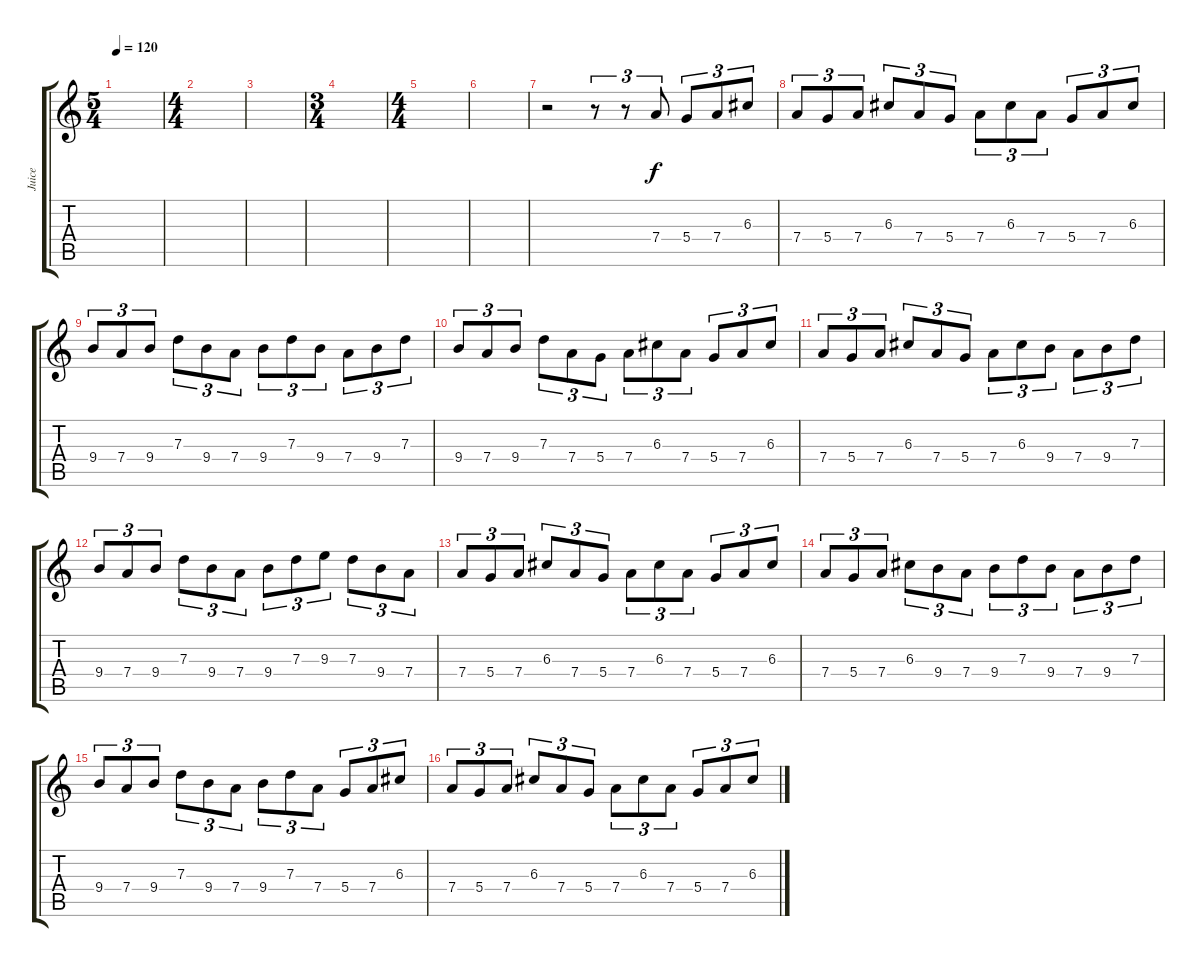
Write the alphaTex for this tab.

\track ("Juice" "Juice") {instrument distortionguitar}
\staff {score tabs}
\tuning (E4 B3 G3 D3 A2 E2) {hide}
\ts (5 4)
\tempo 120
\clef g2
\ks c
|
\ts (4 4)
|
|
\ts (3 4)
|
\ts (4 4)
|
|
r.2 r.8{tu (3 2)} r.8{tu (3 2)} 7.4.8{tu (3 2)} 5.4.8{tu (3 2)} 7.4.8{tu (3 2)} 6.3.8{tu (3 2)} |
7.4.8{tu (3 2)} 5.4.8{tu (3 2)} 7.4.8{tu (3 2)} 6.3.8{tu (3 2)} 7.4.8{tu (3 2)} 5.4.8{tu (3 2)} 7.4.8{tu (3 2)} 6.3.8{tu (3 2)} 7.4.8{tu (3 2)} 5.4.8{tu (3 2)} 7.4.8{tu (3 2)} 6.3.8{tu (3 2)} |
9.4.8{tu (3 2)} 7.4.8{tu (3 2)} 9.4.8{tu (3 2)} 7.3.8{tu (3 2)} 9.4.8{tu (3 2)} 7.4.8{tu (3 2)} 9.4.8{tu (3 2)} 7.3.8{tu (3 2)} 9.4.8{tu (3 2)} 7.4.8{tu (3 2)} 9.4.8{tu (3 2)} 7.3.8{tu (3 2)} |
9.4.8{tu (3 2)} 7.4.8{tu (3 2)} 9.4.8{tu (3 2)} 7.3.8{tu (3 2)} 7.4.8{tu (3 2)} 5.4.8{tu (3 2)} 7.4.8{tu (3 2)} 6.3.8{tu (3 2)} 7.4.8{tu (3 2)} 5.4.8{tu (3 2)} 7.4.8{tu (3 2)} 6.3.8{tu (3 2)} |
7.4.8{tu (3 2)} 5.4.8{tu (3 2)} 7.4.8{tu (3 2)} 6.3.8{tu (3 2)} 7.4.8{tu (3 2)} 5.4.8{tu (3 2)} 7.4.8{tu (3 2)} 6.3.8{tu (3 2)} 9.4.8{tu (3 2)} 7.4.8{tu (3 2)} 9.4.8{tu (3 2)} 7.3.8{tu (3 2)} |
9.4.8{tu (3 2)} 7.4.8{tu (3 2)} 9.4.8{tu (3 2)} 7.3.8{tu (3 2)} 9.4.8{tu (3 2)} 7.4.8{tu (3 2)} 9.4.8{tu (3 2)} 7.3.8{tu (3 2)} 9.3.8{tu (3 2)} 7.3.8{tu (3 2)} 9.4.8{tu (3 2)} 7.4.8{tu (3 2)} |
7.4.8{tu (3 2)} 5.4.8{tu (3 2)} 7.4.8{tu (3 2)} 6.3.8{tu (3 2)} 7.4.8{tu (3 2)} 5.4.8{tu (3 2)} 7.4.8{tu (3 2)} 6.3.8{tu (3 2)} 7.4.8{tu (3 2)} 5.4.8{tu (3 2)} 7.4.8{tu (3 2)} 6.3.8{tu (3 2)} |
7.4.8{tu (3 2)} 5.4.8{tu (3 2)} 7.4.8{tu (3 2)} 6.3.8{tu (3 2)} 9.4.8{tu (3 2)} 7.4.8{tu (3 2)} 9.4.8{tu (3 2)} 7.3.8{tu (3 2)} 9.4.8{tu (3 2)} 7.4.8{tu (3 2)} 9.4.8{tu (3 2)} 7.3.8{tu (3 2)} |
9.4.8{tu (3 2)} 7.4.8{tu (3 2)} 9.4.8{tu (3 2)} 7.3.8{tu (3 2)} 9.4.8{tu (3 2)} 7.4.8{tu (3 2)} 9.4.8{tu (3 2)} 7.3.8{tu (3 2)} 7.4.8{tu (3 2)} 5.4.8{tu (3 2)} 7.4.8{tu (3 2)} 6.3.8{tu (3 2)} |
7.4.8{tu (3 2)} 5.4.8{tu (3 2)} 7.4.8{tu (3 2)} 6.3.8{tu (3 2)} 7.4.8{tu (3 2)} 5.4.8{tu (3 2)} 7.4.8{tu (3 2)} 6.3.8{tu (3 2)} 7.4.8{tu (3 2)} 5.4.8{tu (3 2)} 7.4.8{tu (3 2)} 6.3.8{tu (3 2)}
